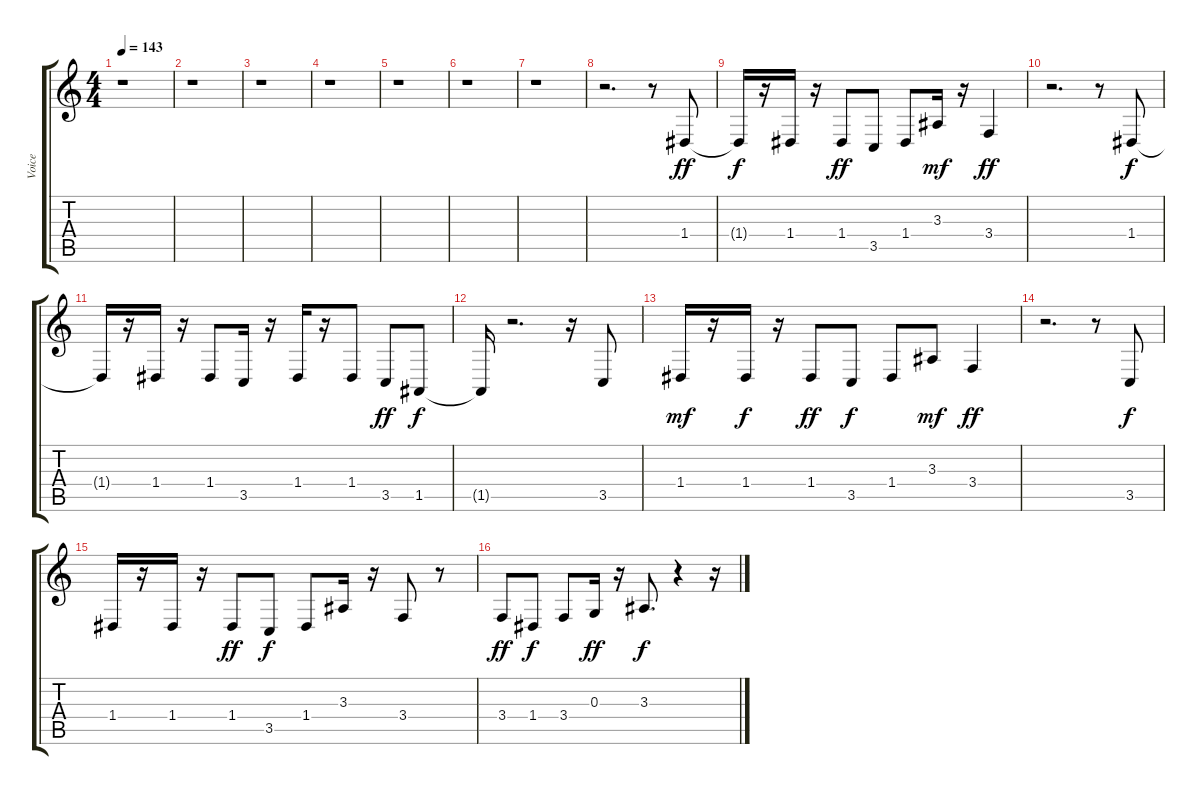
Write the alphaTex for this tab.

\track ("Voice" "Voice") {instrument tenorsax}
\staff {score tabs}
\tuning (E4 B3 G3 D3 A2 E2) {hide}
\ts (4 4)
\tempo 143
\clef g2
\ks c
r.1{dy f} |
r.1 |
r.1 |
r.1 |
r.1 |
r.1 |
r.1 |
r.2{d} r.8 1.4.8{dy ff} |
1.4{t}.16{dy f} r.16 1.4.16 r.16 1.4.8{dy ff} 3.5.8 1.4.8 3.3.16{dy mf} r.16 3.4.4{dy ff} |
r.2{d} r.8 1.4.8{dy f} |
1.4{t}.16 r.16 1.4.16 r.16 1.4.8 3.5.16 r.16 1.4.16 r.16 1.4.8 3.5.8{dy ff} 1.5.8{dy f} |
1.5{t}.16 r.2{d} r.16 3.5.8 |
1.4.16{dy mf} r.16 1.4.16{dy f} r.16 1.4.8{dy ff} 3.5.8{dy f} 1.4.8 3.3.8{dy mf} 3.4.4{dy ff} |
r.2{d} r.8 3.5.8{dy f} |
1.4.16 r.16 1.4.16 r.16 1.4.8{dy ff} 3.5.8{dy f} 1.4.8 3.3.16 r.16 3.4.8 r.8 |
3.4.8{dy ff} 1.4.8{dy f} 3.4.8 0.3.16{dy ff} r.16 3.3.8{d dy f} r.4 r.16
